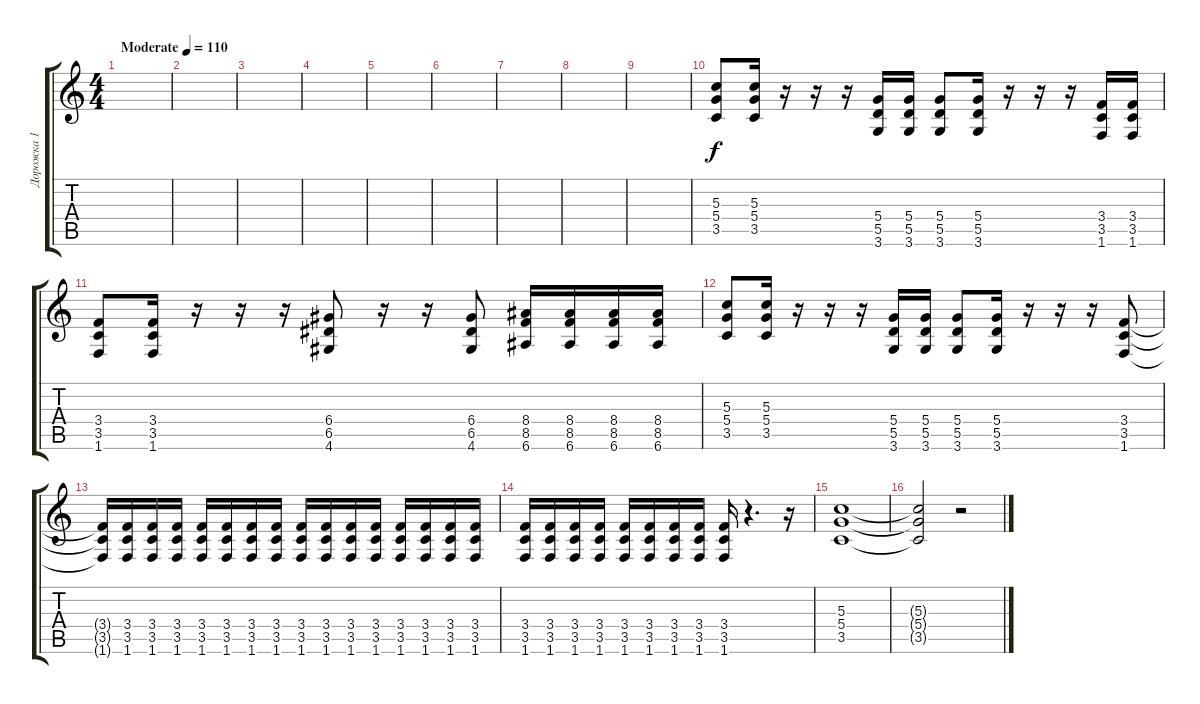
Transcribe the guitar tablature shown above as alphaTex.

\track ("Дорожка 1" "Дорожка 1") {instrument distortionguitar}
\staff {score tabs}
\tuning (E4 B3 G3 D3 A2 E2) {hide}
\ts (4 4)
\tempo (110 "Moderate")
\clef g2
\ks c
|
|
|
|
|
|
|
|
|
(5.3 5.4 3.5).8 (5.3 5.4 3.5).16 r.16 r.16 r.16 (5.4 5.5 3.6).16 (5.4 5.5 3.6).16 (5.4 5.5 3.6).8 (5.4 5.5 3.6).16 r.16 r.16 r.16 (3.4 3.5 1.6).16 (3.4 3.5 1.6).16 |
(3.4 3.5 1.6).8 (3.4 3.5 1.6).16 r.16 r.16 r.16 (6.4 6.5 4.6).8 r.16 r.16 (6.4 6.5 4.6).8 (8.4 8.5 6.6).16 (8.4 8.5 6.6).16 (8.4 8.5 6.6).16 (8.4 8.5 6.6).16 |
(5.3 5.4 3.5).8 (5.3 5.4 3.5).16 r.16 r.16 r.16 (5.4 5.5 3.6).16 (5.4 5.5 3.6).16 (5.4 5.5 3.6).8 (5.4 5.5 3.6).16 r.16 r.16 r.16 (3.4 3.5 1.6).8 |
(3.4{t} 3.5{t} 1.6{t}).16 (3.4 3.5 1.6).16 (3.4 3.5 1.6).16 (3.4 3.5 1.6).16 (3.4 3.5 1.6).16 (3.4 3.5 1.6).16 (3.4 3.5 1.6).16 (3.4 3.5 1.6).16 (3.4 3.5 1.6).16 (3.4 3.5 1.6).16 (3.4 3.5 1.6).16 (3.4 3.5 1.6).16 (3.4 3.5 1.6).16 (3.4 3.5 1.6).16 (3.4 3.5 1.6).16 (3.4 3.5 1.6).16 |
(3.4 3.5 1.6).16 (3.4 3.5 1.6).16 (3.4 3.5 1.6).16 (3.4 3.5 1.6).16 (3.4 3.5 1.6).16 (3.4 3.5 1.6).16 (3.4 3.5 1.6).16 (3.4 3.5 1.6).16 (3.4 3.5 1.6).16 r.4{d} r.16 |
(5.3 5.4 3.5).1 |
(5.3{t} 5.4{t} 3.5{t}).2 r.2
